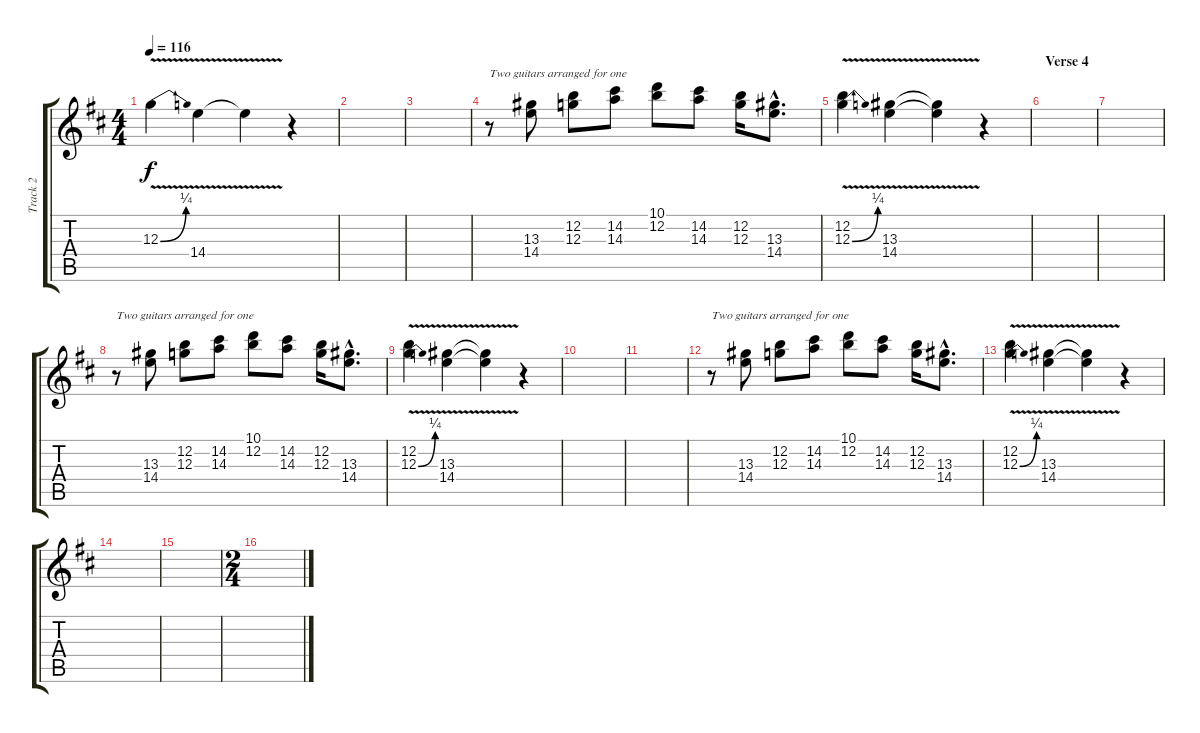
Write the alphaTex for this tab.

\track ("Track 2" "Track 2") {instrument overdrivenguitar}
\staff {score tabs}
\tuning (E4 B3 G3 D3 A2 E2) {hide}
\ts (4 4)
\tempo 116
\clef g2
\ks d
12.3{be (bend 0 0 60 1) v}.4{dy f} 14.4{v}.4 14.4{t}.4 r.4 |
|
|
r.8{txt "Two guitars arranged for one"} (13.3 14.4).8 (12.2 12.3).8 (14.2 14.3).8 (10.1 12.2).8 (14.2 14.3).8 (12.2 12.3).16 (13.3{hac} 14.4{hac}).8{d} |
(12.2{v} 12.3{be (bend 0 0 60 1) v}).4 (13.3{v} 14.4{v}).4 (13.3{t} 14.4{t}).4 r.4 |
\section ("" "Verse 4")
|
|
r.8{txt "Two guitars arranged for one"} (13.3 14.4).8 (12.2 12.3).8 (14.2 14.3).8 (10.1 12.2).8 (14.2 14.3).8 (12.2 12.3).16 (13.3{hac} 14.4{hac}).8{d} |
(12.2{v} 12.3{be (bend 0 0 60 1) v}).4 (13.3{v} 14.4{v}).4 (13.3{t} 14.4{t}).4 r.4 |
|
|
r.8{txt "Two guitars arranged for one"} (13.3 14.4).8 (12.2 12.3).8 (14.2 14.3).8 (10.1 12.2).8 (14.2 14.3).8 (12.2 12.3).16 (13.3{hac} 14.4{hac}).8{d} |
(12.2{v} 12.3{be (bend 0 0 60 1) v}).4 (13.3{v} 14.4{v}).4 (13.3{t} 14.4{t}).4 r.4 |
|
|
\ts (2 4)
